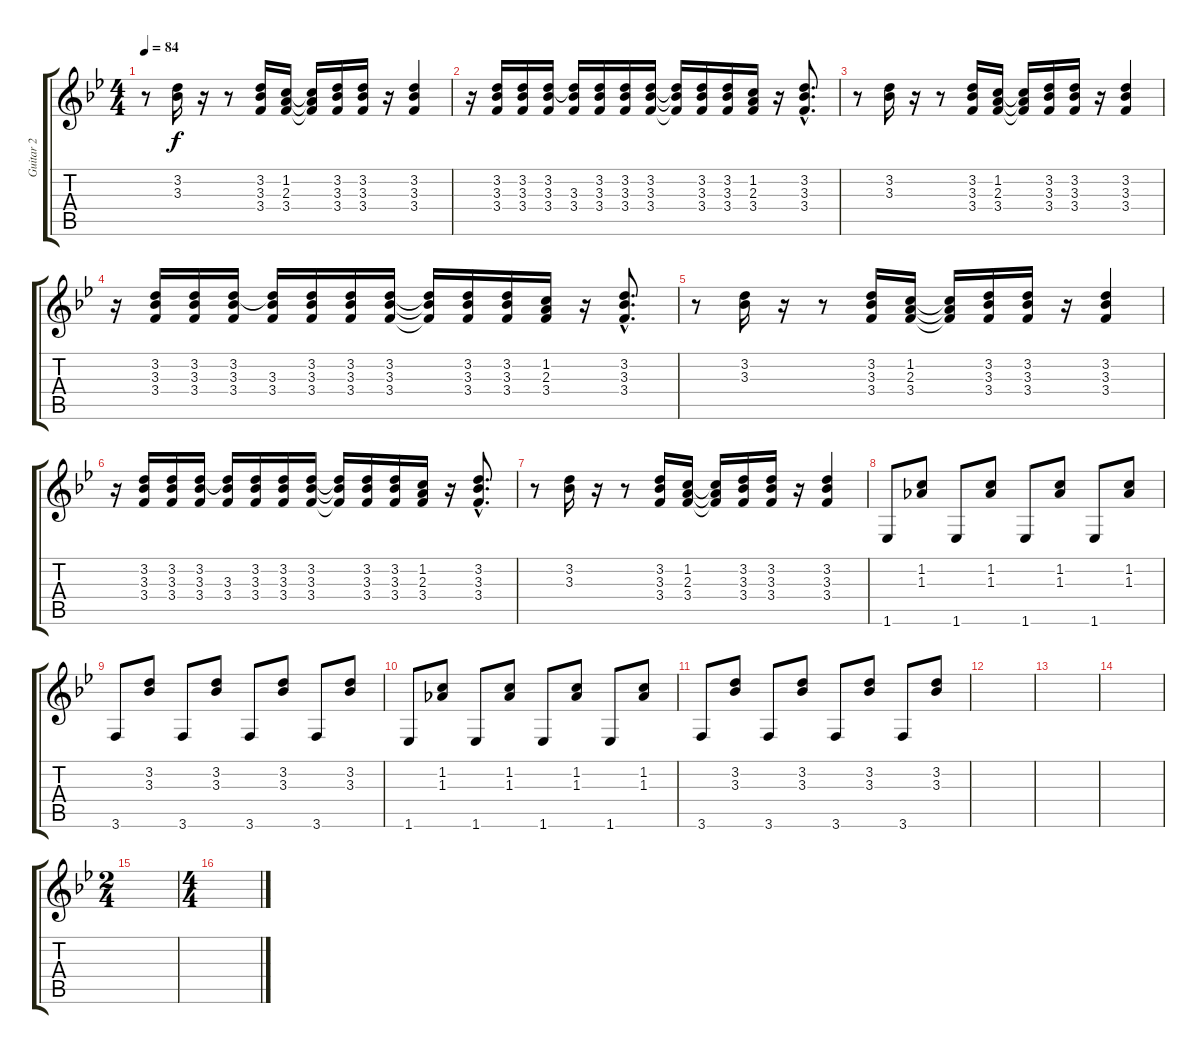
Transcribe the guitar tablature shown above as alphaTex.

\track ("Guitar 2" "Guitar 2") {instrument distortionguitar}
\staff {score tabs}
\tuning (E4 B3 G3 D3 A2 D2) {hide}
\ts (4 4)
\tempo 84
\clef g2
\ks bb
r.8{dy f} (3.2 3.3).16 r.16 r.8 (3.2 3.3 3.4).16 (1.2 2.3 3.4).16 (1.2{t} 2.3{t} 3.4{t}).16 (3.2 3.3 3.4).16 (3.2 3.3 3.4).16 r.16 (3.2 3.3 3.4).4 |
r.16 (3.2 3.3 3.4).16 (3.2 3.3 3.4).16 (3.2 3.3 3.4).16 (3.2{t} 3.3 3.4).16 (3.2 3.3 3.4).16 (3.2 3.3 3.4).16 (3.2 3.3 3.4).16 (3.2{t} 3.3{t} 3.4{t}).16 (3.2 3.3 3.4).16 (3.2 3.3 3.4).16 (1.2 2.3 3.4).16 r.16 (3.2{hac} 3.3{hac} 3.4{hac}).8{d} |
r.8 (3.2 3.3).16 r.16 r.8 (3.2 3.3 3.4).16 (1.2 2.3 3.4).16 (1.2{t} 2.3{t} 3.4{t}).16 (3.2 3.3 3.4).16 (3.2 3.3 3.4).16 r.16 (3.2 3.3 3.4).4 |
r.16 (3.2 3.3 3.4).16 (3.2 3.3 3.4).16 (3.2 3.3 3.4).16 (3.2{t} 3.3 3.4).16 (3.2 3.3 3.4).16 (3.2 3.3 3.4).16 (3.2 3.3 3.4).16 (3.2{t} 3.3{t} 3.4{t}).16 (3.2 3.3 3.4).16 (3.2 3.3 3.4).16 (1.2 2.3 3.4).16 r.16 (3.2{hac} 3.3{hac} 3.4{hac}).8{d} |
r.8 (3.2 3.3).16 r.16 r.8 (3.2 3.3 3.4).16 (1.2 2.3 3.4).16 (1.2{t} 2.3{t} 3.4{t}).16 (3.2 3.3 3.4).16 (3.2 3.3 3.4).16 r.16 (3.2 3.3 3.4).4 |
r.16 (3.2 3.3 3.4).16 (3.2 3.3 3.4).16 (3.2 3.3 3.4).16 (3.2{t} 3.3 3.4).16 (3.2 3.3 3.4).16 (3.2 3.3 3.4).16 (3.2 3.3 3.4).16 (3.2{t} 3.3{t} 3.4{t}).16 (3.2 3.3 3.4).16 (3.2 3.3 3.4).16 (1.2 2.3 3.4).16 r.16 (3.2{hac} 3.3{hac} 3.4{hac}).8{d} |
r.8 (3.2 3.3).16 r.16 r.8 (3.2 3.3 3.4).16 (1.2 2.3 3.4).16 (1.2{t} 2.3{t} 3.4{t}).16 (3.2 3.3 3.4).16 (3.2 3.3 3.4).16 r.16 (3.2 3.3 3.4).4 |
1.6.8 (1.2 1.3).8 1.6.8 (1.2 1.3).8 1.6.8 (1.2 1.3).8 1.6.8 (1.2 1.3).8 |
3.6.8 (3.2 3.3).8 3.6.8 (3.2 3.3).8 3.6.8 (3.2 3.3).8 3.6.8 (3.2 3.3).8 |
1.6.8 (1.2 1.3).8 1.6.8 (1.2 1.3).8 1.6.8 (1.2 1.3).8 1.6.8 (1.2 1.3).8 |
3.6.8 (3.2 3.3).8 3.6.8 (3.2 3.3).8 3.6.8 (3.2 3.3).8 3.6.8 (3.2 3.3).8 |
|
|
|
\ts (2 4)
|
\ts (4 4)
